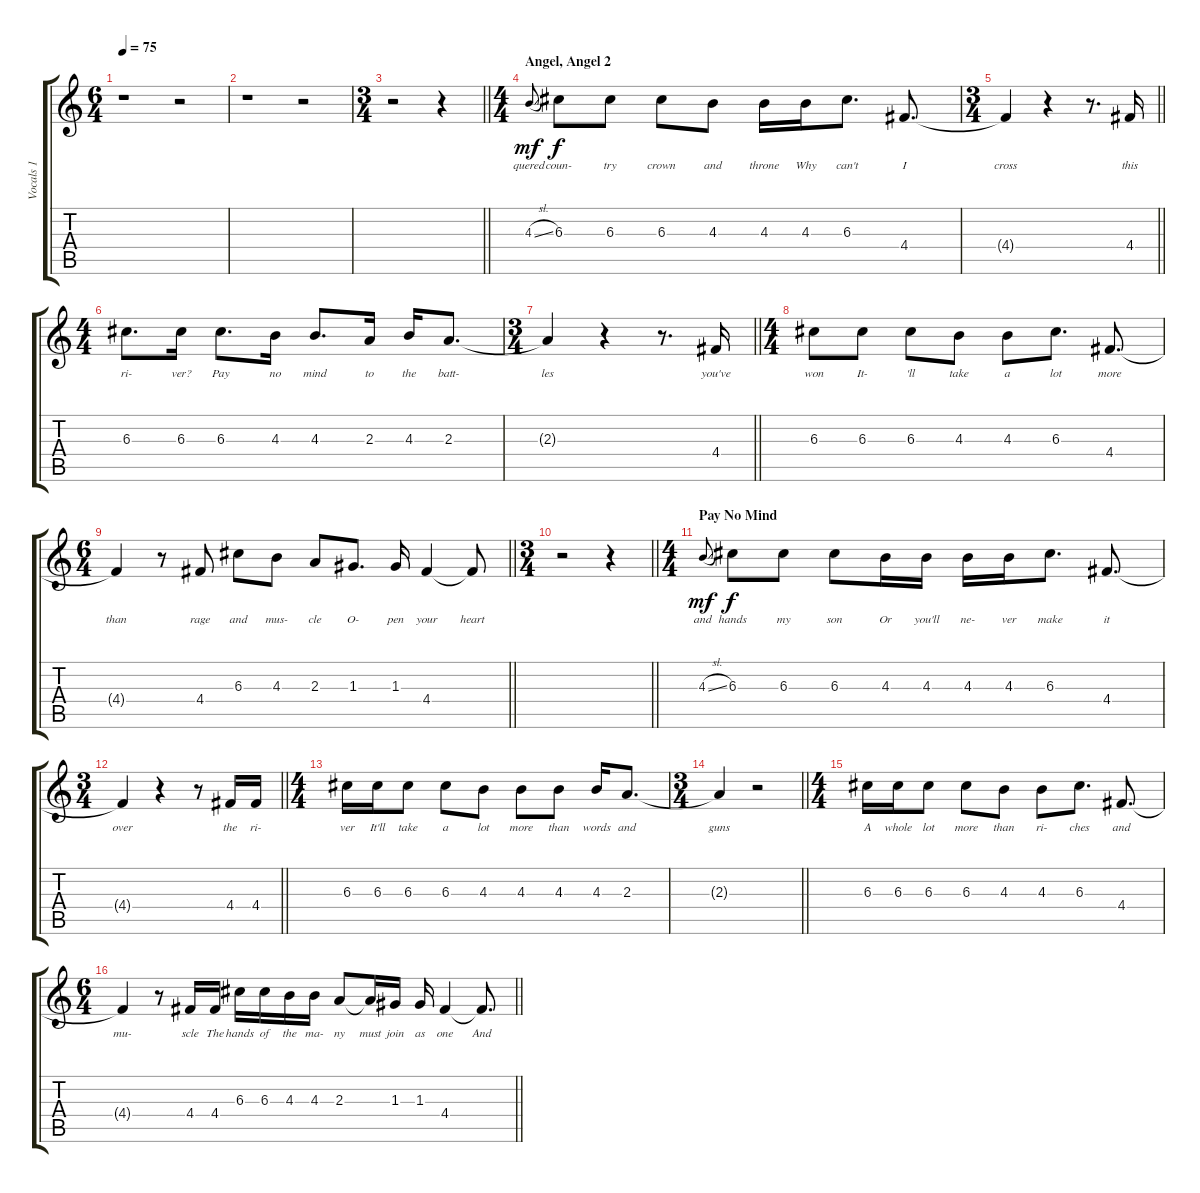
\track ("Vocals 1" "Vocals 1") {instrument electricguitarjazz}
\staff {score tabs}
\tuning (E4 B3 G3 D3 A2 E2) {hide}
\ts (6 4)
\tempo 75
\clef g2
\ks c
r.1{dy f} r.2 |
r.1 r.2 |
\ts (3 4)
\barLineRight lightlight
r.2 r.4 |
\ts (4 4)
\section ("" "Angel, Angel 2")
4.3{sl}.8{lyrics (0 "quered") lyrics (1 "") lyrics (2 "") lyrics (3 "") lyrics (4 "") gr onbeat dy mf} 6.3.8{lyrics (0 "coun-") lyrics (1 "") lyrics (2 "") lyrics (3 "") lyrics (4 "") dy f} 6.3.8{lyrics (0 "try") lyrics (1 "") lyrics (2 "") lyrics (3 "") lyrics (4 "")} 6.3.8{lyrics (0 "crown") lyrics (1 "") lyrics (2 "") lyrics (3 "") lyrics (4 "")} 4.3.8{lyrics (0 "and") lyrics (1 "") lyrics (2 "") lyrics (3 "") lyrics (4 "")} 4.3.16{lyrics (0 "throne") lyrics (1 "") lyrics (2 "") lyrics (3 "") lyrics (4 "")} 4.3.16{lyrics (0 "Why") lyrics (1 "") lyrics (2 "") lyrics (3 "") lyrics (4 "")} 6.3.8{d lyrics (0 "can't") lyrics (1 "") lyrics (2 "") lyrics (3 "") lyrics (4 "")} 4.4.8{d lyrics (0 "I") lyrics (1 "") lyrics (2 "") lyrics (3 "") lyrics (4 "")} |
\ts (3 4)
\barLineRight lightlight
4.4{t}.4{lyrics (0 "cross") lyrics (1 "") lyrics (2 "") lyrics (3 "") lyrics (4 "")} r.4 r.8{d} 4.4.16{lyrics (0 "this") lyrics (1 "") lyrics (2 "") lyrics (3 "") lyrics (4 "")} |
\ts (4 4)
6.3.8{d lyrics (0 "ri-") lyrics (1 "") lyrics (2 "") lyrics (3 "") lyrics (4 "")} 6.3.16{lyrics (0 "ver?") lyrics (1 "") lyrics (2 "") lyrics (3 "") lyrics (4 "")} 6.3.8{d lyrics (0 "Pay") lyrics (1 "") lyrics (2 "") lyrics (3 "") lyrics (4 "")} 4.3.16{lyrics (0 "no") lyrics (1 "") lyrics (2 "") lyrics (3 "") lyrics (4 "")} 4.3.8{d lyrics (0 "mind") lyrics (1 "") lyrics (2 "") lyrics (3 "") lyrics (4 "")} 2.3.16{lyrics (0 "to") lyrics (1 "") lyrics (2 "") lyrics (3 "") lyrics (4 "")} 4.3.16{lyrics (0 "the") lyrics (1 "") lyrics (2 "") lyrics (3 "") lyrics (4 "")} 2.3.8{d lyrics (0 "batt-") lyrics (1 "") lyrics (2 "") lyrics (3 "") lyrics (4 "")} |
\ts (3 4)
\barLineRight lightlight
2.3{t}.4{lyrics (0 "les") lyrics (1 "") lyrics (2 "") lyrics (3 "") lyrics (4 "")} r.4 r.8{d} 4.4.16{lyrics (0 "you've") lyrics (1 "") lyrics (2 "") lyrics (3 "") lyrics (4 "")} |
\ts (4 4)
6.3.8{lyrics (0 "won") lyrics (1 "") lyrics (2 "") lyrics (3 "") lyrics (4 "")} 6.3.8{lyrics (0 "It-") lyrics (1 "") lyrics (2 "") lyrics (3 "") lyrics (4 "")} 6.3.8{lyrics (0 "'ll") lyrics (1 "") lyrics (2 "") lyrics (3 "") lyrics (4 "")} 4.3.8{lyrics (0 "take") lyrics (1 "") lyrics (2 "") lyrics (3 "") lyrics (4 "")} 4.3.8{lyrics (0 "a") lyrics (1 "") lyrics (2 "") lyrics (3 "") lyrics (4 "")} 6.3.8{d lyrics (0 "lot") lyrics (1 "") lyrics (2 "") lyrics (3 "") lyrics (4 "")} 4.4.8{d lyrics (0 "more") lyrics (1 "") lyrics (2 "") lyrics (3 "") lyrics (4 "")} |
\ts (6 4)
\barLineRight lightlight
4.4{t}.4{lyrics (0 "than") lyrics (1 "") lyrics (2 "") lyrics (3 "") lyrics (4 "")} r.8 4.4.8{lyrics (0 "rage") lyrics (1 "") lyrics (2 "") lyrics (3 "") lyrics (4 "")} 6.3.8{lyrics (0 "and") lyrics (1 "") lyrics (2 "") lyrics (3 "") lyrics (4 "")} 4.3.8{lyrics (0 "mus-") lyrics (1 "") lyrics (2 "") lyrics (3 "") lyrics (4 "")} 2.3.8{lyrics (0 "cle") lyrics (1 "") lyrics (2 "") lyrics (3 "") lyrics (4 "")} 1.3.8{d lyrics (0 "O-") lyrics (1 "") lyrics (2 "") lyrics (3 "") lyrics (4 "")} 1.3.16{lyrics (0 "pen") lyrics (1 "") lyrics (2 "") lyrics (3 "") lyrics (4 "")} 4.4.4{lyrics (0 "your") lyrics (1 "") lyrics (2 "") lyrics (3 "") lyrics (4 "")} 4.4{t}.8{lyrics (0 "heart") lyrics (1 "") lyrics (2 "") lyrics (3 "") lyrics (4 "")} |
\ts (3 4)
\barLineRight lightlight
r.2 r.4 |
\ts (4 4)
\section ("" "Pay No Mind")
4.3{sl}.8{lyrics (0 "and") lyrics (1 "") lyrics (2 "") lyrics (3 "") lyrics (4 "") gr onbeat dy mf} 6.3.8{lyrics (0 "hands") lyrics (1 "") lyrics (2 "") lyrics (3 "") lyrics (4 "") dy f} 6.3.8{lyrics (0 "my") lyrics (1 "") lyrics (2 "") lyrics (3 "") lyrics (4 "")} 6.3.8{lyrics (0 "son") lyrics (1 "") lyrics (2 "") lyrics (3 "") lyrics (4 "")} 4.3.16{lyrics (0 "Or") lyrics (1 "") lyrics (2 "") lyrics (3 "") lyrics (4 "")} 4.3.16{lyrics (0 "you'll") lyrics (1 "") lyrics (2 "") lyrics (3 "") lyrics (4 "")} 4.3.16{lyrics (0 "ne-") lyrics (1 "") lyrics (2 "") lyrics (3 "") lyrics (4 "")} 4.3.16{lyrics (0 "ver") lyrics (1 "") lyrics (2 "") lyrics (3 "") lyrics (4 "")} 6.3.8{d lyrics (0 "make") lyrics (1 "") lyrics (2 "") lyrics (3 "") lyrics (4 "")} 4.4.8{d lyrics (0 "it") lyrics (1 "") lyrics (2 "") lyrics (3 "") lyrics (4 "")} |
\ts (3 4)
\barLineRight lightlight
4.4{t}.4{lyrics (0 "over") lyrics (1 "") lyrics (2 "") lyrics (3 "") lyrics (4 "")} r.4 r.8 4.4.16{lyrics (0 "the") lyrics (1 "") lyrics (2 "") lyrics (3 "") lyrics (4 "")} 4.4.16{lyrics (0 "ri-") lyrics (1 "") lyrics (2 "") lyrics (3 "") lyrics (4 "")} |
\ts (4 4)
6.3.16{lyrics (0 "ver") lyrics (1 "") lyrics (2 "") lyrics (3 "") lyrics (4 "")} 6.3.16{lyrics (0 "It'll") lyrics (1 "") lyrics (2 "") lyrics (3 "") lyrics (4 "")} 6.3.8{lyrics (0 "take") lyrics (1 "") lyrics (2 "") lyrics (3 "") lyrics (4 "")} 6.3.8{lyrics (0 "a") lyrics (1 "") lyrics (2 "") lyrics (3 "") lyrics (4 "")} 4.3.8{lyrics (0 "lot") lyrics (1 "") lyrics (2 "") lyrics (3 "") lyrics (4 "")} 4.3.8{lyrics (0 "more") lyrics (1 "") lyrics (2 "") lyrics (3 "") lyrics (4 "")} 4.3.8{lyrics (0 "than") lyrics (1 "") lyrics (2 "") lyrics (3 "") lyrics (4 "")} 4.3.16{lyrics (0 "words") lyrics (1 "") lyrics (2 "") lyrics (3 "") lyrics (4 "")} 2.3.8{d lyrics (0 "and") lyrics (1 "") lyrics (2 "") lyrics (3 "") lyrics (4 "")} |
\ts (3 4)
\barLineRight lightlight
2.3{t}.4{lyrics (0 "guns") lyrics (1 "") lyrics (2 "") lyrics (3 "") lyrics (4 "")} r.2 |
\ts (4 4)
6.3.16{lyrics (0 "A") lyrics (1 "") lyrics (2 "") lyrics (3 "") lyrics (4 "")} 6.3.16{lyrics (0 "whole") lyrics (1 "") lyrics (2 "") lyrics (3 "") lyrics (4 "")} 6.3.8{lyrics (0 "lot") lyrics (1 "") lyrics (2 "") lyrics (3 "") lyrics (4 "")} 6.3.8{lyrics (0 "more") lyrics (1 "") lyrics (2 "") lyrics (3 "") lyrics (4 "")} 4.3.8{lyrics (0 "than") lyrics (1 "") lyrics (2 "") lyrics (3 "") lyrics (4 "")} 4.3.8{lyrics (0 "ri-") lyrics (1 "") lyrics (2 "") lyrics (3 "") lyrics (4 "")} 6.3.8{d lyrics (0 "ches") lyrics (1 "") lyrics (2 "") lyrics (3 "") lyrics (4 "")} 4.4.8{d lyrics (0 "and") lyrics (1 "") lyrics (2 "") lyrics (3 "") lyrics (4 "")} |
\ts (6 4)
\barLineRight lightlight
4.4{t}.4{lyrics (0 "mu-") lyrics (1 "") lyrics (2 "") lyrics (3 "") lyrics (4 "")} r.8 4.4.16{lyrics (0 "scle") lyrics (1 "") lyrics (2 "") lyrics (3 "") lyrics (4 "")} 4.4.16{lyrics (0 "The") lyrics (1 "") lyrics (2 "") lyrics (3 "") lyrics (4 "")} 6.3.16{lyrics (0 "hands") lyrics (1 "") lyrics (2 "") lyrics (3 "") lyrics (4 "")} 6.3.16{lyrics (0 "of") lyrics (1 "") lyrics (2 "") lyrics (3 "") lyrics (4 "")} 4.3.16{lyrics (0 "the") lyrics (1 "") lyrics (2 "") lyrics (3 "") lyrics (4 "")} 4.3.16{lyrics (0 "ma-") lyrics (1 "") lyrics (2 "") lyrics (3 "") lyrics (4 "")} 2.3.8{lyrics (0 "ny") lyrics (1 "") lyrics (2 "") lyrics (3 "") lyrics (4 "")} 2.3{t}.16{lyrics (0 "must") lyrics (1 "") lyrics (2 "") lyrics (3 "") lyrics (4 "")} 1.3.16{lyrics (0 "join") lyrics (1 "") lyrics (2 "") lyrics (3 "") lyrics (4 "")} 1.3.16{lyrics (0 "as") lyrics (1 "") lyrics (2 "") lyrics (3 "") lyrics (4 "")} 4.4.4{lyrics (0 "one") lyrics (1 "") lyrics (2 "") lyrics (3 "") lyrics (4 "")} 4.4{t}.8{d lyrics (0 "And") lyrics (1 "") lyrics (2 "") lyrics (3 "") lyrics (4 "")}
